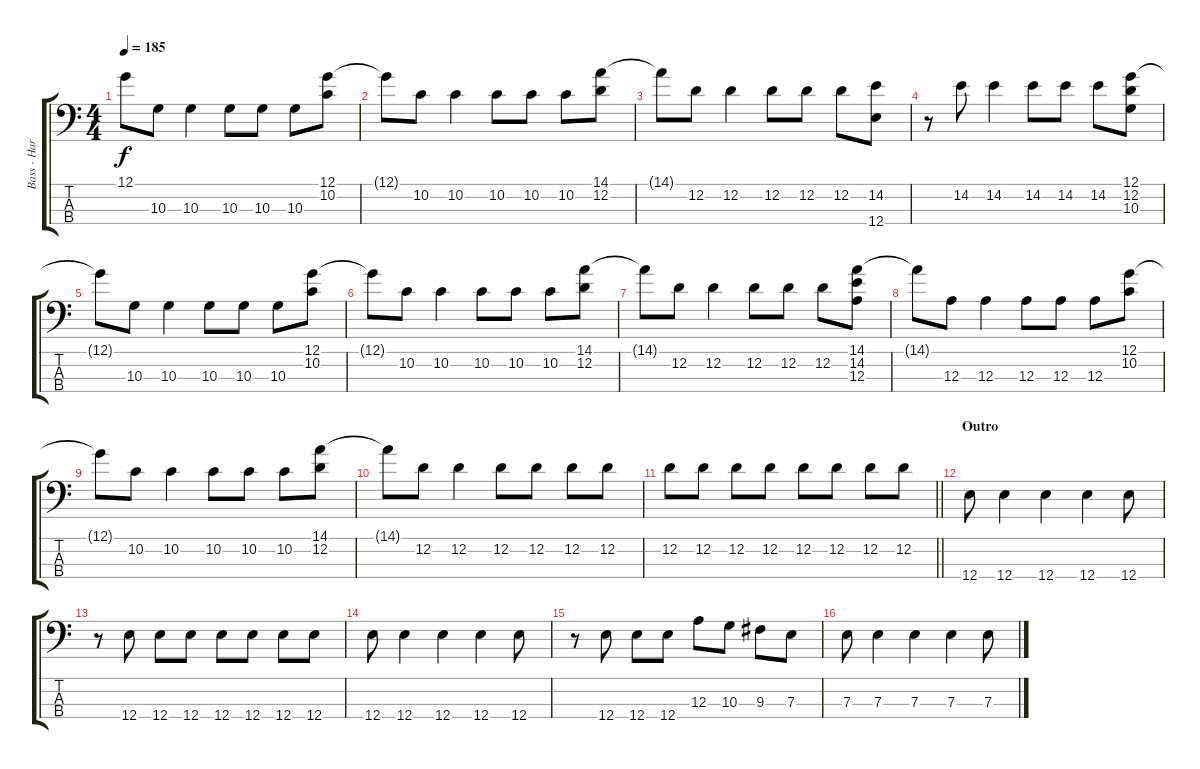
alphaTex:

\track ("Bass - Harris" "Bass - Har") {instrument electricbasspick}
\staff {score tabs}
\tuning (G2 D2 A1 E1) {hide}
\ts (4 4)
\tempo 185
\clef f4
\ks c
12.1{t}.8{dy f} 10.3.8 10.3.4 10.3.8 10.3.8 10.3.8 (12.1 10.2).8 |
12.1{t}.8 10.2.8 10.2.4 10.2.8 10.2.8 10.2.8 (14.1 12.2).8 |
14.1{t}.8 12.2.8 12.2.4 12.2.8 12.2.8 12.2.8 (14.2 12.4).8 |
r.8 14.2.8 14.2.4 14.2.8 14.2.8 14.2.8 (12.1 12.2 10.3).8 |
12.1{t}.8 10.3.8 10.3.4 10.3.8 10.3.8 10.3.8 (12.1 10.2).8 |
12.1{t}.8 10.2.8 10.2.4 10.2.8 10.2.8 10.2.8 (14.1 12.2).8 |
14.1{t}.8 12.2.8 12.2.4 12.2.8 12.2.8 12.2.8 (14.1 14.2 12.3).8 |
14.1{t}.8 12.3.8 12.3.4 12.3.8 12.3.8 12.3.8 (12.1 10.2).8 |
12.1{t}.8 10.2.8 10.2.4 10.2.8 10.2.8 10.2.8 (14.1 12.2).8 |
14.1{t}.8 12.2.8 12.2.4 12.2.8 12.2.8 12.2.8 12.2.8 |
\barLineRight lightlight
12.2.8 12.2.8 12.2.8 12.2.8 12.2.8 12.2.8 12.2.8 12.2.8 |
\section ("" "Outro")
12.4.8 12.4.4 12.4.4 12.4.4 12.4.8 |
r.8 12.4.8 12.4.8 12.4.8 12.4.8 12.4.8 12.4.8 12.4.8 |
12.4.8 12.4.4 12.4.4 12.4.4 12.4.8 |
r.8 12.4.8 12.4.8 12.4.8 12.3.8 10.3.8 9.3.8 7.3.8 |
7.3.8 7.3.4 7.3.4 7.3.4 7.3.8
